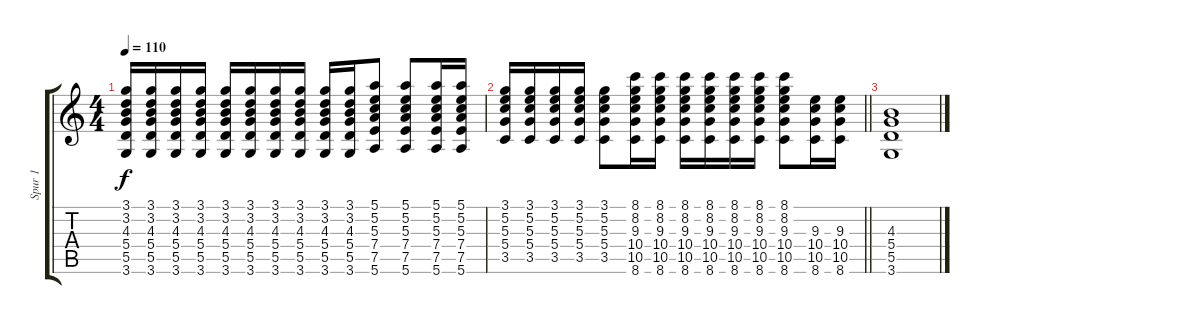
\track ("Spur 1" "Spur 1") {instrument overdrivenguitar}
\staff {score tabs}
\tuning (E4 B3 G3 D3 A2 E2) {hide}
\ts (4 4)
\tempo 110
\clef g2
\ks c
(3.1 3.2 4.3 5.4 5.5 3.6).16{dy f} (3.1 3.2 4.3 5.4 5.5 3.6).16 (3.1 3.2 4.3 5.4 5.5 3.6).16 (3.1 3.2 4.3 5.4 5.5 3.6).16 (3.1 3.2 4.3 5.4 5.5 3.6).16 (3.1 3.2 4.3 5.4 5.5 3.6).16 (3.1 3.2 4.3 5.4 5.5 3.6).16 (3.1 3.2 4.3 5.4 5.5 3.6).16 (3.1 3.2 4.3 5.4 5.5 3.6).16 (3.1 3.2 4.3 5.4 5.5 3.6).16 (5.1 5.2 5.3 7.4 7.5 5.6).8 (5.1 5.2 5.3 7.4 7.5 5.6).8 (5.1 5.2 5.3 7.4 7.5 5.6).16 (5.1 5.2 5.3 7.4 7.5 5.6).16 |
\barLineRight lightlight
(3.1 5.2 5.3 5.4 3.5).16 (3.1 5.2 5.3 5.4 3.5).16 (3.1 5.2 5.3 5.4 3.5).16 (3.1 5.2 5.3 5.4 3.5).16 (3.1 5.2 5.3 5.4 3.5).8 (8.1 8.2 9.3 10.4 10.5 8.6).16 (8.1 8.2 9.3 10.4 10.5 8.6).16 (8.1 8.2 9.3 10.4 10.5 8.6).16 (8.1 8.2 9.3 10.4 10.5 8.6).16 (8.1 8.2 9.3 10.4 10.5 8.6).16 (8.1 8.2 9.3 10.4 10.5 8.6).16 (8.1 8.2 9.3 10.4 10.5 8.6).8 (9.3 10.4 10.5 8.6).16 (9.3 10.4 10.5 8.6).16 |
(4.3 5.4 5.5 3.6).1
